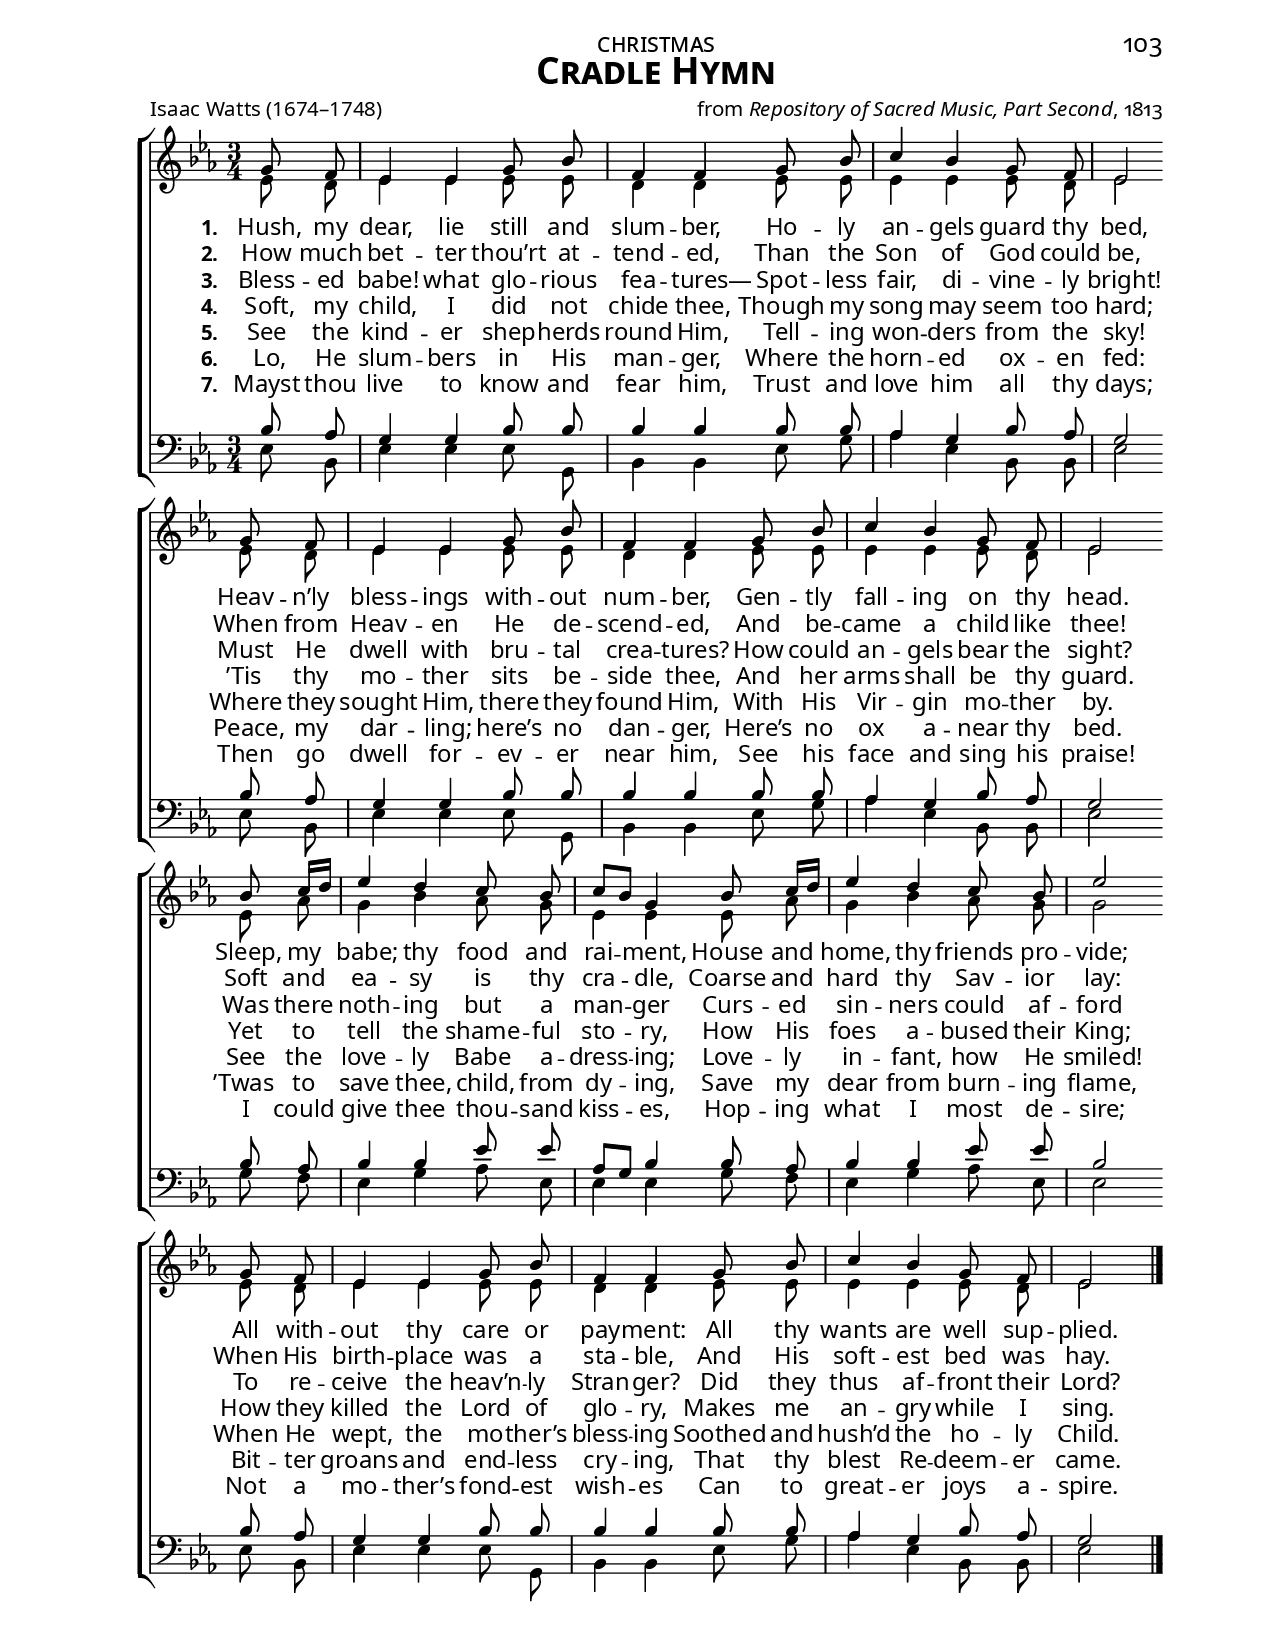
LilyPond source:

\version "2.24.0"
\include "util.ly"
\header {
  title = \markup{\override #'(font-name . "Garamond Premier Pro Semibold"){ \abs-fontsize #18 \smallCapsOldStyle"Cradle Hymn"}}
  poet = "Isaac Watts (1674–1748)"
  composer = \markup\oldStyleNum\concat{"from " \italic"Repository of Sacred Music, Part Second" ", 1813"}
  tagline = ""
}
\paper {
  %print-all-headers = ##t
  paper-height = 11\in
  paper-width = 8.5\in
  indent = 0\in
  %system-system-spacing = #'((basic-distance . 10) (padding . 0))
  system-system-spacing =
    #'((basic-distance . 0)
       (minimum-distance . 0)
       (padding . -3)
       (stretchability . 100))
  top-markup-spacing =
    #'((basic-distance . 0)
       (minimum-distance . 0)
       (padding . 0)
       (stretchability . 0))
  ragged-last-bottom = ##f
  ragged-bottom = ##f
  two-sided = ##t
  inner-margin = 1\in
  outer-margin = 0.75\in
  top-margin = 0.26\in
  bottom-margin = 0.25\in
  first-page-number = #103
  print-first-page-number = ##t
  headerLine = \markup{\override #'(font-name . "Garamond Premier Pro") \smallCapsOldStyle"christmas"}
  oddHeaderMarkup = \markup\fill-line{
     \override #'(font-name . "Garamond Premier Pro")\abs-fontsize #12.5
     \combine 
        \fill-line{"" \if \should-print-page-number
        \oldStylePageNum""
        }
        \fill-line{\headerLine}
  }
  evenHeaderMarkup = \markup {
     \override #'(font-name . "Garamond Premier Pro")\abs-fontsize #12.5
     \combine
        \if \should-print-page-number
        \oldStylePageNum""
        \fill-line{\headerLine}
  }
}
#(set-global-staff-size 18) \paper{ #(define fonts (make-pango-font-tree "Garamond Premier Pro" "Garamond Premier Pro" "Garamond Premier Pro" (/ 18 20))) }
global = {
  \key d \major
  \time 3/4
  \dynamicUp
  %\set crescendoSpanner = #'dashed-line
  %\set midiInstrument = "recorder"
  \autoBeamOff
  \override DynamicTextSpanner.style = #'none
}

sopMusic = \relative c' {
	\partial 4
  \repeat unfold 2 {
    fis8 e |
    d4 d fis8 a |
    e4 e fis8 a |
    b4 a fis8 e |
    d2 \bar""
  }
  
  a'8 b16[ cis] |
  d4 cis b8 a |
  b[ a] fis4 a8 b16[ cis] |
  d4 cis b8 a |
  d2 \bar ""

  fis,8 e |
  d4 d fis8 a |
  e4 e fis8 a |
  b4 a fis8 e |
  d2 \bar""
  
  \bar "|."
}
sopWords = \lyricmode {
  \set stanza = #"1. "
	Hush, my dear, lie still and slum -- ber,
    Ho -- ly an -- gels guard thy bed,
  Heav -- n’ly bless -- ings with -- out num -- ber,
    Gen -- tly fall -- ing on thy head.

  Sleep, my babe; thy food and rai -- ment,
    House and home, thy friends pro -- vide;	 
  All with -- out thy care or pay -- ment:	 
    All thy wants are well sup -- plied.
}

sopWordsII = \lyricmode {
  \set stanza = #"2. "
  How much bet -- ter thou’rt at -- tend -- ed,
    Than the Son of God could be,
  When from Heav -- en He de -- scend -- ed,
    And be -- came a child like thee!
    
  Soft and ea -- sy is thy cra -- dle,
    Coarse and hard thy Sav -- ior lay:
  When His birth -- place was a sta -- ble,
    And His soft -- est bed was hay.
}

sopWordsIII = \lyricmode { 
  \set stanza = "3. "
  Bless -- ed babe! what glo -- rious fea -- tures—	 
    Spot -- less fair, di -- vine -- ly bright!	 
  Must He dwell with bru -- tal crea -- tures?	 
    How could an -- gels bear the sight?
  
  Was there noth -- ing but a man -- ger
    Curs -- ed sin -- ners could af -- ford
  To re -- ceive the heav’n -- ly Stran -- ger?
    Did they thus af -- front their Lord?
}

sopWordsIV = \lyricmode {
  \set stanza = #"4. "
  Soft, my child, I did not chide thee,
    Though my song may seem too hard;
  ’Tis thy mo -- ther sits be -- side thee,
    And her arms shall be thy guard.
 
  Yet to tell the shame -- ful sto -- ry,
    How His foes a -- bused their King;
  How they killed the Lord of glo -- ry,
    Makes me an -- gry while I sing.
}

sopWordsV = \lyricmode {
  \set stanza = #"5. "
  See the kind -- er shep -- herds round Him,	 
    Tell -- ing won -- ders from the sky!	 
  Where they sought Him, there they found Him,
    With His Vir -- gin mo -- ther by.	 

  See the love -- ly Babe a -- dress -- ing;	 
    Love -- ly in -- fant, how He smiled!	 
  When He wept, the mo -- ther’s bless -- ing	 
    Soothed and hush’d the ho -- ly Child.
}

sopWordsVI = \lyricmode {
  \set stanza = #"6. "
  Lo, He slum -- bers in His man -- ger,
    Where the horn -- ed ox -- en fed:
  Peace, my dar -- ling; here’s no dan -- ger,
    Here’s no ox a -- near thy bed.

  ’Twas to save thee, child, from dy -- ing,
    Save my dear from burn -- ing flame,
  Bit -- ter groans and end -- less cry -- ing,
    That thy blest Re -- deem -- er came.
}

sopWordsVII = \lyricmode {
  \set stanza = #"7. "
  Mayst thou live to know and fear him,	
    Trust and love him all thy days;
  Then go dwell for -- ev -- er near him,	
    See his face and sing his praise!	
   
  I could give thee thou -- sand kiss -- es,	
    Hop -- ing what I most de -- sire;	
  Not a mo -- ther’s fond -- est wish -- es
    Can to great -- er joys a -- spire.
}

altoMusic = \relative c' {
  \partial 4
  \repeat unfold 2 {
    d8 cis |
    d4 d d8 d |
    cis4 cis d8 d |
    d4 d d8 cis |
    d2 \bar""
  }
  
  d8 g |
  fis4 a g8 fis |
  d4 d d8 g |
  fis4 a g8 fis |
  fis2 \bar""
  
  d8 cis |
  d4 d d8 d |
  cis4 cis d8 d |
  d4 d d8 cis |
  d2
  
  \bar "|."
}
altoWords = \lyricmode {
}
altoWordsII = \lyricmode {
%\markup\italic
  \set stanza = #"2. "
}
altoWordsIII = \lyricmode {
  \set stanza = #"3. "
}
altoWordsIV = \lyricmode {
  \set stanza = #"4. "
}
altoWordsV = \lyricmode {
  \set stanza = #"5. "
  \set ignoreMelismata = ##t
}
altoWordsVI = \lyricmode {
  \set stanza = #"6. "
  \set ignoreMelismata = ##t
}
tenorMusic = \relative c' {
  \partial 4
  \repeat unfold 2 {
    a8 g |
    fis4 fis a8 a |
    a4 a a8 a |
    g4 fis a8 g |
    fis2 \bar""
  }
  
  a8 g |
  a4 a d8 d |
  g,8[ fis] a4 a8 g |
  a4 a d8 d |
  a2 \bar""
  
  a8 g |
  fis4 fis a8 a |
  a4 a a8 a |
  g4 fis a8 g |
  fis2
  
  \bar "|."
}

tenorWords = \lyricmode {
}

tenorWordsII = \lyricmode {
}

tenorWordsIII = \lyricmode {
}

bassMusic = \relative c' {
  \partial 4
  \repeat unfold 2 {
    d,8 a |
    d4 d d8 fis, |
    a4 a d8 fis |
    g4 d a8 a |
    d2 \bar""
  }
  
  fis8 e |
  d4 fis g8 d |
  d4 d fis8 e |
  d4 fis g8 d |
  d2 \bar""
  
  d8 a |
  d4 d d8 fis, |
  a4 a d8 fis |
  g4 d a8 a |
  d2
  
  \bar "|."
}
bassWords = \lyricmode {
}

pianoRH = \relative c' {
}
pianoLH = \relative c' {
}

\score {
<<
   \new ChoirStaff <<
    \new Staff = women <<
      \new Voice = "sopranos" \transpose d ees{ \voiceOne << \global \sopMusic >> }
      \new Voice = "altos" \transpose d ees{ \voiceTwo << \global \altoMusic >> }
    >>
    \new Lyrics = "altos"  \lyricsto "altos" \sopWords
    \new Lyrics = "altosII"  \lyricsto "altos" \sopWordsII
    \new Lyrics = "altosIII"  \lyricsto "altos" \sopWordsIII
    \new Lyrics = "altosIV"  \lyricsto "altos" \sopWordsIV
    \new Lyrics = "altosV"  \lyricsto "altos" \sopWordsV
    \new Lyrics = "altosVI"  \lyricsto "altos" \sopWordsVI
    \new Lyrics = "altosVII"  \lyricsto "altos" \sopWordsVII
   \new Staff = men <<
      \clef bass
      \new Voice = "tenors" \transpose d ees{ \voiceOne << \global \tenorMusic >> }
      \new Voice = "basses" \transpose d ees{ \voiceTwo << \global \bassMusic >> }
    >>
    \new Lyrics \with { alignAboveContext = #"tenors" } \lyricsto "tenors" \tenorWordsIII
    \new Lyrics \with { alignAboveContext = #"tenors" } \lyricsto "tenors" \tenorWordsII
    \new Lyrics \with { alignAboveContext = #"tenors" } \lyricsto "tenors" \tenorWords
  >>
%    \new PianoStaff << \new Staff { \new Voice { \pianoRH } } \new Staff { \clef "bass" \pianoLH } >>
  >>
  \layout {
  \context {
    \Lyrics
    \override LyricText.font-size = #1.3
  }
    \context {
      \Lyrics
      \override LyricText.font-size = #1.3
      \override VerticalAxisGroup.staff-affinity = #0
    }
    \context {
      \Score
      \override SpacingSpanner.base-shortest-duration = #(ly:make-moment 1/8)
      \override SpacingSpanner.common-shortest-duration = #(ly:make-moment 1/4)
    }
    \context {
      % Remove all empty staves
      \Staff \RemoveEmptyStaves \override VerticalAxisGroup.remove-first = ##t
      
      \override VerticalAxisGroup.staff-staff-spacing =
      #'((basic-distance . 0)
         (minimum-distance . 0)
         (padding . -1)
         (stretchability . 2))
    }
    \context {
      \Lyrics
      \override LyricText.X-offset = #center-on-word
    }
  }
}

